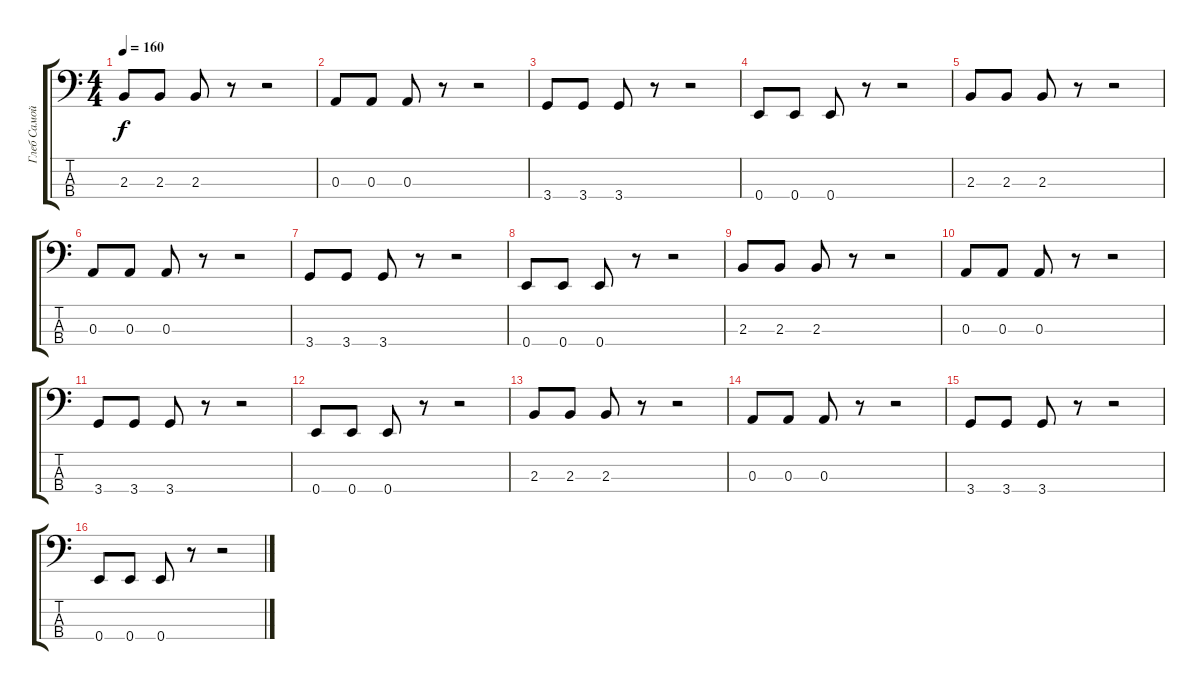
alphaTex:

\track ("Глеб Самойлов" "Глеб Самой") {instrument electricbasspick}
\staff {score tabs}
\tuning (G2 D2 A1 E1) {hide}
\ts (4 4)
\tempo 160
\clef f4
\ks c
2.3.8{dy f} 2.3.8 2.3.8 r.8 r.2 |
0.3.8 0.3.8 0.3.8 r.8 r.2 |
3.4.8 3.4.8 3.4.8 r.8 r.2 |
0.4.8 0.4.8 0.4.8 r.8 r.2 |
2.3.8 2.3.8 2.3.8 r.8 r.2 |
0.3.8 0.3.8 0.3.8 r.8 r.2 |
3.4.8 3.4.8 3.4.8 r.8 r.2 |
0.4.8 0.4.8 0.4.8 r.8 r.2 |
2.3.8 2.3.8 2.3.8 r.8 r.2 |
0.3.8 0.3.8 0.3.8 r.8 r.2 |
3.4.8 3.4.8 3.4.8 r.8 r.2 |
0.4.8 0.4.8 0.4.8 r.8 r.2 |
2.3.8 2.3.8 2.3.8 r.8 r.2 |
0.3.8 0.3.8 0.3.8 r.8 r.2 |
3.4.8 3.4.8 3.4.8 r.8 r.2 |
0.4.8 0.4.8 0.4.8 r.8 r.2
